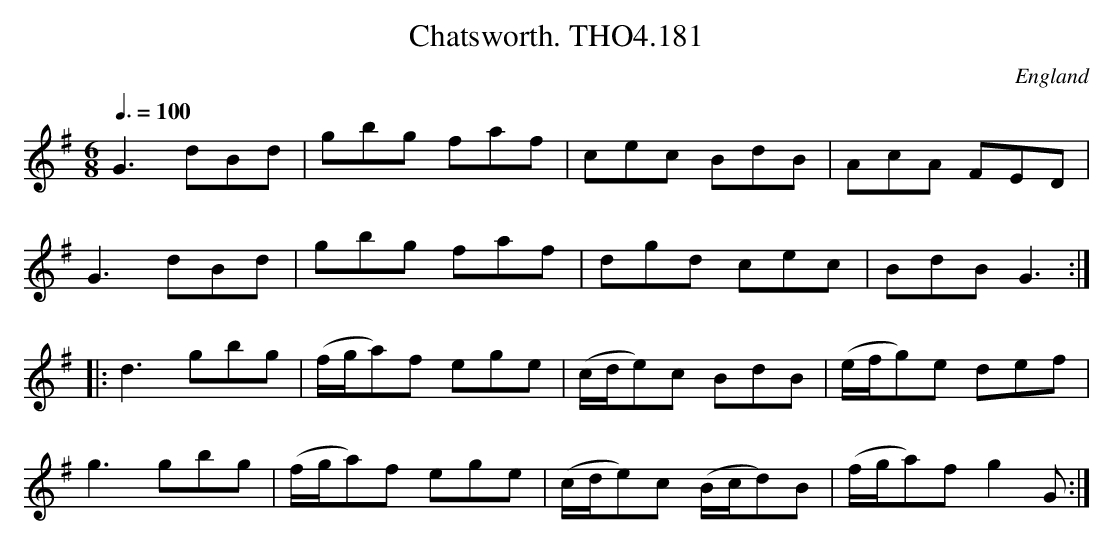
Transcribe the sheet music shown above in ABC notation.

X:1
T:Chatsworth. THO4.181
O:England
M:6/8
L:1/8
Q:3/8=100
K:G major
G3 dBd|gbg faf|cec BdB|AcA FED|
G3 dBd|gbg faf|dgd cec|BdB G3:|
|:d3 gbg|(f/g/a)f ege|(c/d/e)c BdB|(e/f/g)e def|
g3 gbg|(f/g/a)f ege|(c/d/e)c (B/c/d)B|(f/g/a)f g2 G:|
